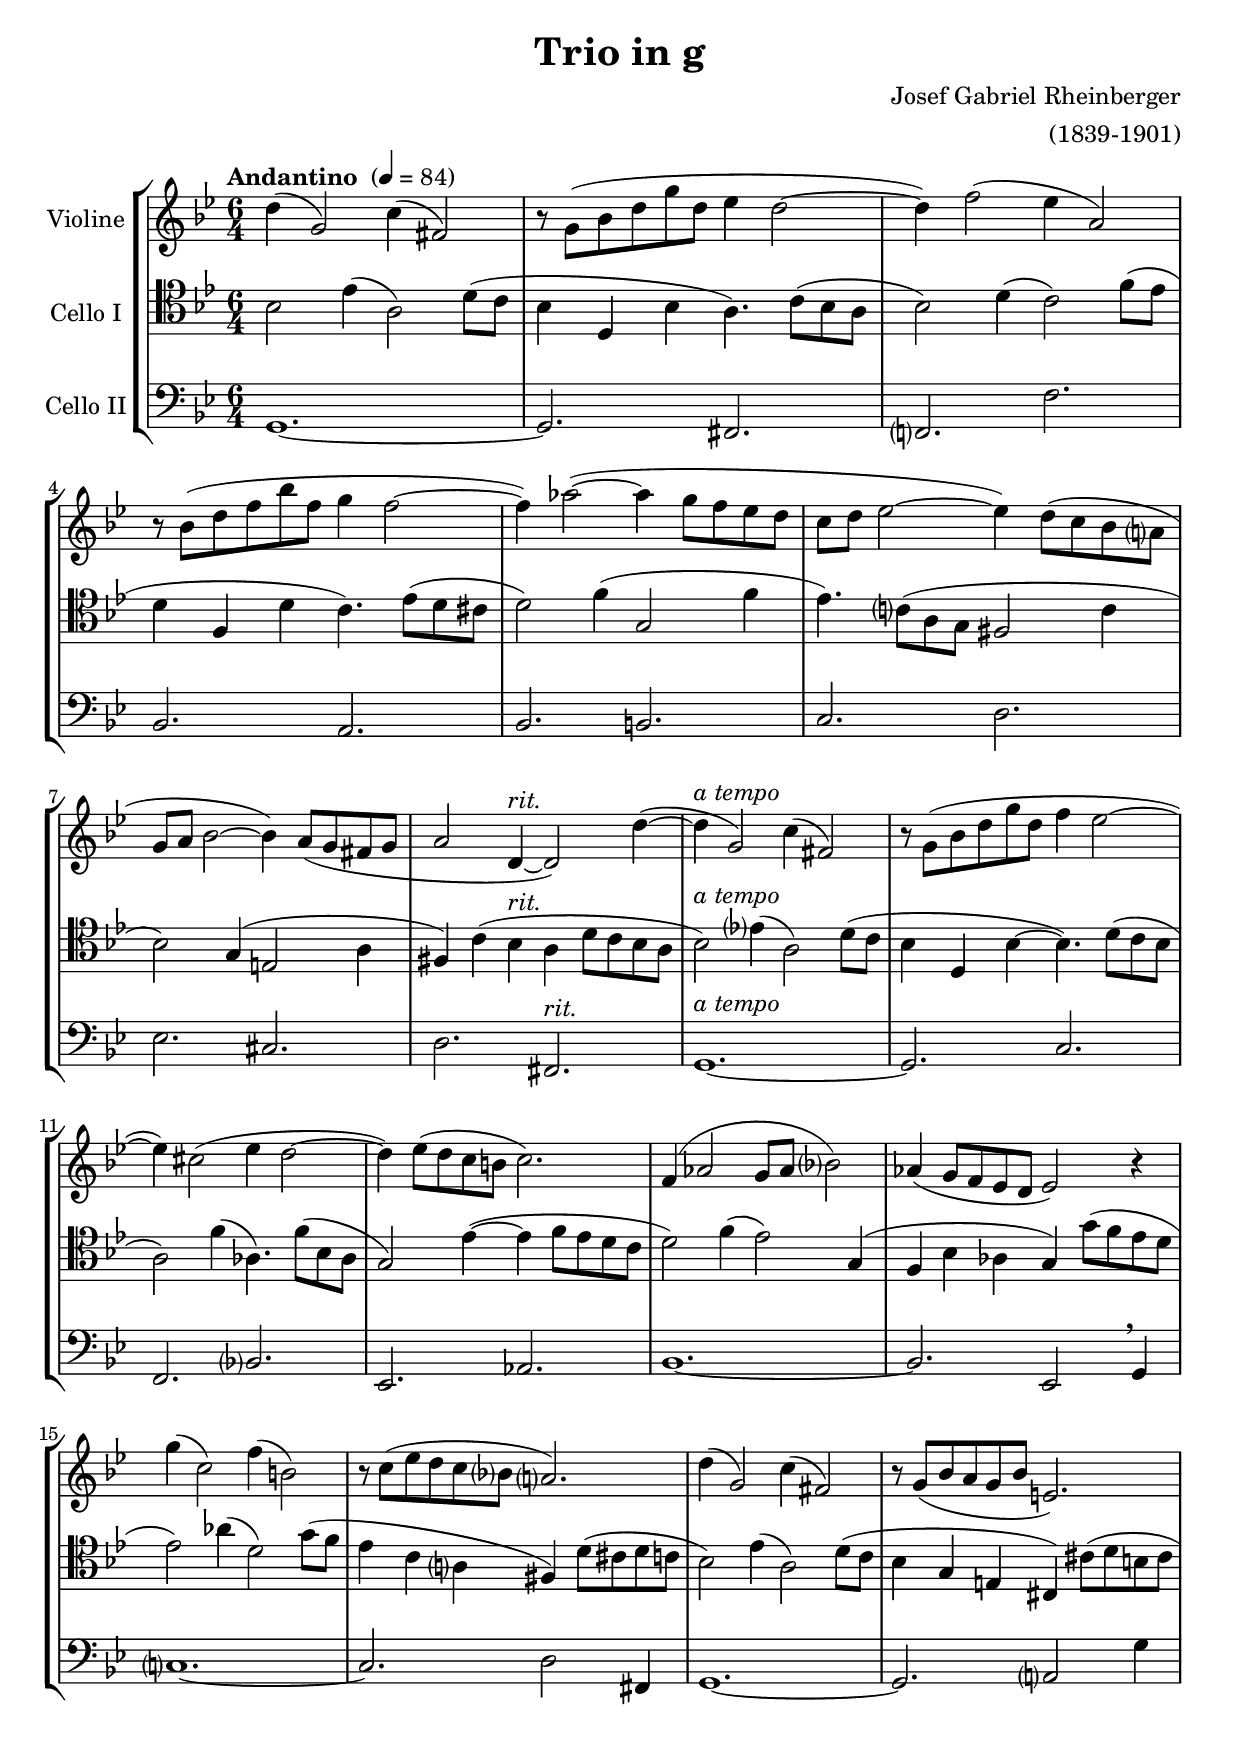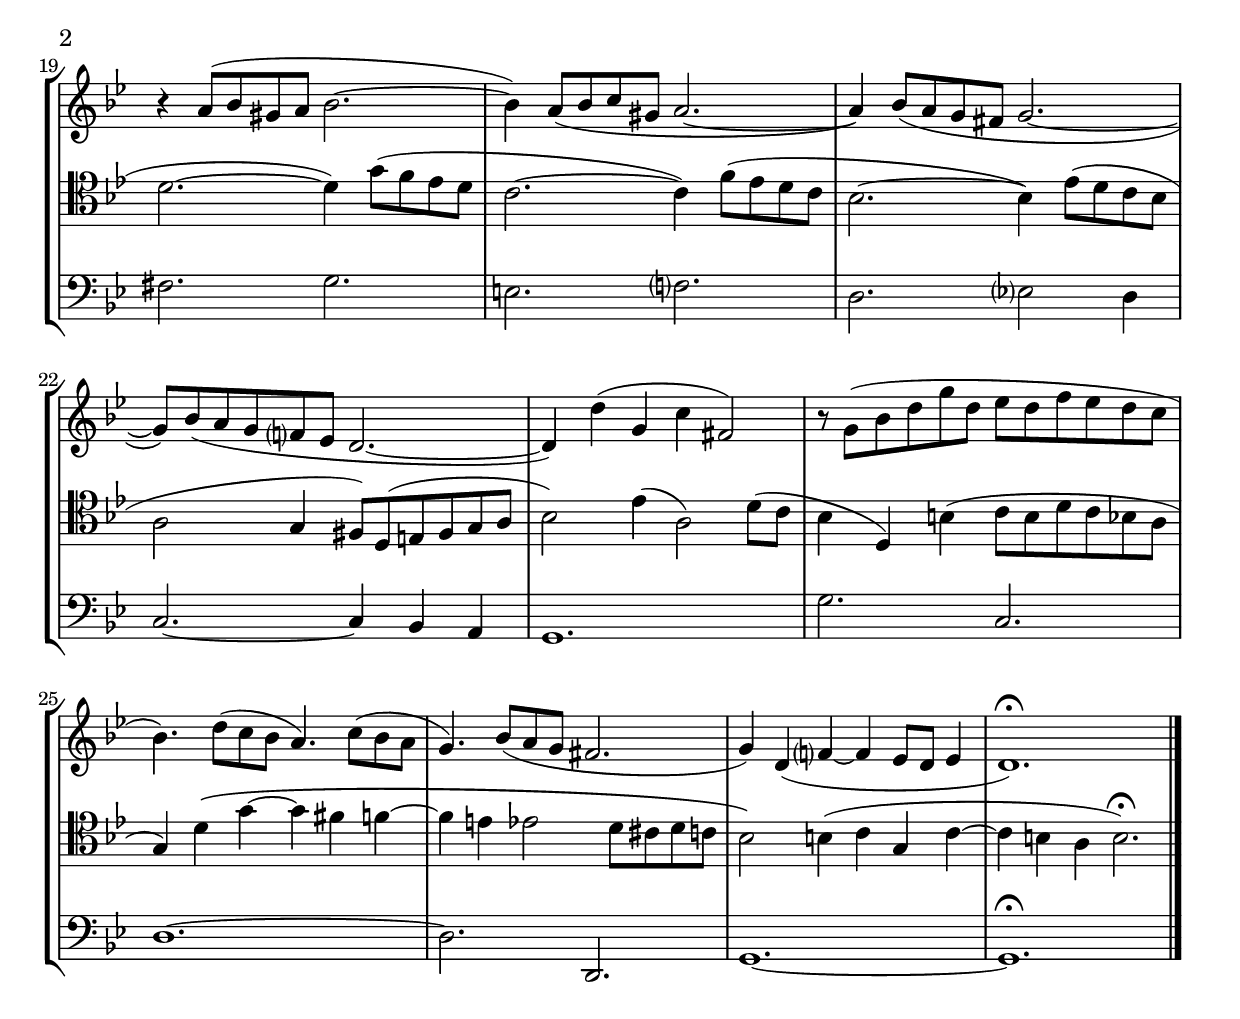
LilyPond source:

\version "2.12.3"
\include "deutsch.ly"

#(set-global-staff-size 21)

\header {
  title = "Trio in g"
  composer = "Josef Gabriel Rheinberger"
  arranger = "(1839-1901)"
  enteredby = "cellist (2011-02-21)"
}

voiceconsts = {
 \key g \minor
 \time 6/4
% \numericTimeSignature
 \compressFullBarRests
 \tempo "Andantino " 4=84
}

atp = \markup \italic "a tempo"
dim = \markup \italic "dim."
rit = \markup \italic "rit."

%midilow = "harpsichord"
midihi = "clarinet"
%midilow = "accordion"
midilow = "bassoon"

va = \relative c'' {
   \voiceconsts
   \clef "treble"

   d4( g,2) c4( fis,2)
   r8 g([ b d g d] es4 d2~
   d4) f2( es4 a,2)
   r8 b([ d f b f] g4 f2~

   f4) as2(~ as4 g8[ f es d]
   c d es2~ es4) d8([ c b a?]
   g a b2~ b4) a8([ g fis g]
   a2 d,4~^\rit d2) d'4~(
   d^\atp g,2) c4( fis,2)

   r8 g([ b d g d] f4 es2~
   es4) cis2( es4 d2~
   d4) es8([ d c h] c2.)
   f,4( as2 g8 as b?2)
   as4( g8[ f es d] es2) r4

   g'4( c,2) f4( h,2)
   r8 c([ es d c b?] a?2.)
   d4( g,2) c4( fis,2)
   r8 g([ b a g b] e,2.)
   r4 a8([ b gis a] b2.~

   b4) a8([ b c gis] a2.~
   a4) b8([ a g fis] g2.~
   g8)[ b( a g f? es] d2.~
   d4) d'( g, c fis,2)

   r8 g([ b d g d] es[ d f es d c]
   b4.) d8([ c b] a4.) c8([ b a]
   g4.) b8([ a g] fis2.
   g4) d( f?~ f es8 d es4
   d1.)\fermata \bar "|."
}

vb = \relative c' {
   \voiceconsts
   \clef "tenor"

   b2 es4( a,2) d8( c
   b4 d, b' a4.) c8([ b a]
   b2) d4( c2) f8( es
   d4 f, d' c4.) es8([ d cis]

   d2) f4( g,2 f'4
   es4.) c?8([ a g] fis2 c'4
   b2) g4( e2 a4
   fis) c'( b^\rit a d8[ c b a]
   b2)^\atp es?4( a,2) d8( c

   b4 d, b'~ b4.) d8([ c b]
   a2) f'4( as,4.) f'8([ b, as]
   g2) es'4(~ es f8[ es d c]
   d2) f4( es2) g,4(
   f b as g) g'8([ f es d]

   es2) as4( d,2) g8( f
   es4 c a? fis) d'8([ cis d c]
   b2) es4( a,2) d8( c
   b4 g e cis) cis'!8([ d h cis]
   d2.~ d4) g8([ f es d]

   c2.~ c4) f8([ es d c]
   b2.~ b4) es8([ d c b]
   a2 g4 fis8)[ d( e fis g a]
   b2) es4( a,2) d8( c

   b4 d,) h'( c8[ h d c b a]
   g4) d'\( g~ g fis f~
   f e es2 d8[ cis d c]
   b2\) h4( c g c~
   c h a h2.)\fermata \bar "|."
}

vc = \relative c {
   \voiceconsts
   \clef "bass"

   g1.~
   g2. fis
   f? f'
   b, a

   b h
   c d
   es cis
   d fis,^\rit
   g1.~^\atp

   g2. c
   f, b?
   es, as
   b1.~
   b2. es,2\breathe g4

   c?1.~
   c2. d2 fis,4
   g1.~
   g2. a?2 g'4
   fis2. g

   e f?
   d es?2 d4
   c2.~ c4 b a
   g1.

   g'2. c,
   d1.~
   d2. d,
   g1.~
   g\fermata \bar "|."
}


\book {
  \score {
    \new StaffGroup <<
      \new Staff {
	\set Staff.midiInstrument = \midihi
	\set Staff.instrumentName = #"Violine"
	\transpose g g { \va }
      }

      \new Staff {
	\set Staff.midiInstrument = \midilow
	\set Staff.instrumentName = #"Cello I"
	\transpose g g { \vb }
      }

      \new Staff {
	\set Staff.midiInstrument = \midilow
	\set Staff.instrumentName = #"Cello II"
	\transpose g g { \vc }
      }
    >>

    \layout {}

    \midi {
      \context {
	\Score
	tempoWholesPerMinute = #(ly:make-moment 84 4)
      }
    }
  }
}
